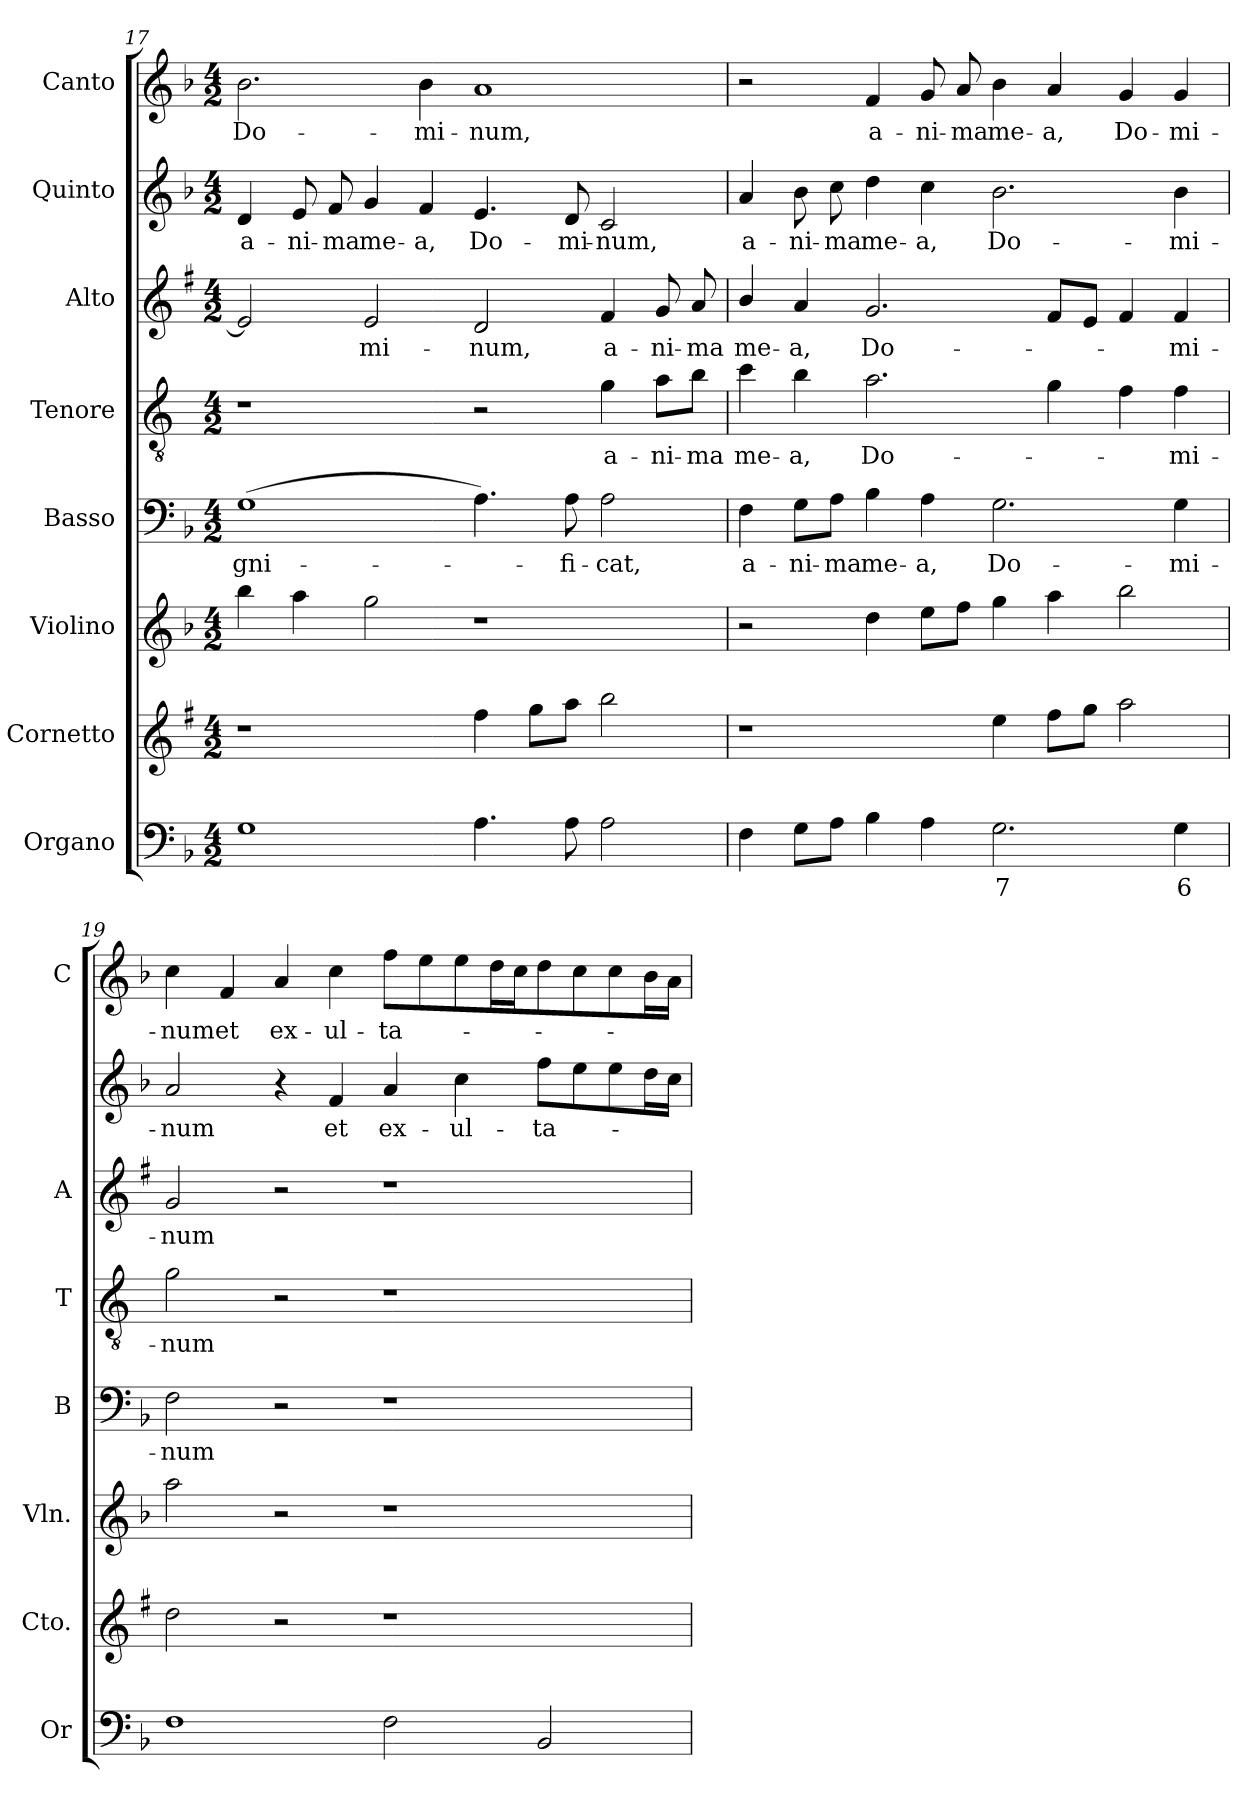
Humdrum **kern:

**kern	**text	**kern	**kern	**kern	**text	**kern	**text	**kern	**text	**kern	**text	**kern	**text
*part8	*part8	*part7	*part6	*part5	*part5	*part4	*part4	*part3	*part3	*part2	*part2	*part1	*part1
*staff8	*staff8	*staff7	*staff6	*staff5	*staff5	*staff4	*staff4	*staff3	*staff3	*staff2	*staff2	*staff1	*staff1
*I"Organo	*	*I"Cornetto	*I"Violino	*I"Basso	*	*I"Tenore	*	*I"Alto	*	*I"Quinto	*	*I"Canto	*
*I'Or	*	*I'Cto.	*I'Vln.	*I'B	*	*I'T	*	*I'A	*	*	*	*I'C	*
*clefF4	*	*clefG2	*clefG2	*clefF4	*	*clefGv2	*	*clefG2	*	*clefG2	*	*clefG2	*
*	*	*ITrd1c2	*	*	*	*ITrd4c7	*	*ITrd1c2	*	*	*	*	*
*k[b-]	*	*k[b-]	*k[b-]	*k[b-]	*	*k[b-]	*	*k[b-]	*	*k[b-]	*	*k[b-]	*
*F:	*	*F:	*F:	*F:	*	*F:	*	*F:	*	*F:	*	*F:	*
*M4/2	*	*M4/2	*M4/2	*M4/2	*	*M4/2	*	*M4/2	*	*M4/2	*	*M4/2	*
=17	=17	=17	=17	=17	=17	=17	=17	=17	=17	=17	=17	=17	=17
!	!	!	!	!	!LO:LY:b	!	!	!	!	!	!LO:LY:b	!	!LO:LY:b
1G	.	1r	4bb-\	(>1G	-gni-	1r	.	2d/]	.	4d/	a-	2.b-\	Do-
!	!	!	!	!	!	!	!	!	!	!	!LO:LY:b	!	!
.	.	.	4aa\	.	.	.	.	.	.	8e/	-ni-	.	.
!	!	!	!	!	!	!	!	!	!	!	!LO:LY:b	!	!
.	.	.	.	.	.	.	.	.	.	8f/	-ma	.	.
!	!	!	!	!	!	!	!	!	!LO:LY:b	!	!LO:LY:b	!	!
.	.	.	2gg\	.	.	.	.	2d/	-mi-	4g/	me-	.	.
!	!	!	!	!	!	!	!	!	!	!	!LO:LY:b	!	!LO:LY:b
.	.	.	.	.	.	.	.	.	.	4f/	-a,	4b-\	-mi-
!	!	!	!	!	!	!	!	!	!LO:LY:b	!	!LO:LY:b	!	!LO:LY:b
4.A\	.	4ee\	1r	4.A\)	.	2r	.	2c/	-num,	4.e/	Do-	1a	-num,
.	.	8ff\L	.	.	.	.	.	.	.	.	.	.	.
!	!	!	!	!	!LO:LY:b	!	!	!	!	!	!LO:LY:b	!	!
8A\	.	8gg\J	.	8A\	-fi-	.	.	.	.	8d/	-mi-	.	.
!	!	!	!	!	!LO:LY:b	!	!LO:LY:b	!	!LO:LY:b	!	!LO:LY:b	!	!
2A\	.	2aa\	.	2A\	-cat,	4c\	a-	4e/	a-	2c/	-num,	.	.
!	!	!	!	!	!	!	!LO:LY:b	!	!LO:LY:b	!	!	!	!
.	.	.	.	.	.	8d\L	-ni-	8f/	-ni-	.	.	.	.
!	!	!	!	!	!	!	!LO:LY:b	!	!LO:LY:b	!	!	!	!
.	.	.	.	.	.	8e\J	-ma	8g/	-ma	.	.	.	.
!!LO:LB:g=z
=18	=18	=18	=18	=18	=18	=18	=18	=18	=18	=18	=18	=18	=18
!	!	!	!	!	!LO:LY:b	!	!LO:LY:b	!	!LO:LY:b	!	!LO:LY:b	!	!
4F\	.	1r	2r	4F\	a-	4f\	me-	4a/	me-	4a/	a-	2r	.
!	!	!	!	!	!LO:LY:b	!	!LO:LY:b	!	!LO:LY:b	!	!LO:LY:b	!	!
8G\L	.	.	.	8G\L	-ni-	4e\	-a,	4g/	-a,	8b-\	-ni-	.	.
!	!	!	!	!	!LO:LY:b	!	!	!	!	!	!LO:LY:b	!	!
8A\J	.	.	.	8A\J	-ma	.	.	.	.	8cc\	-ma	.	.
!	!	!	!	!	!LO:LY:b	!	!LO:LY:b	!	!LO:LY:b	!	!LO:LY:b	!	!LO:LY:b
4B-\	.	.	4dd\	4B-\	me-	2.d\	Do-	2.f/	Do-	4dd\	me-	4f/	a-
!	!	!	!	!	!LO:LY:b	!	!	!	!	!	!LO:LY:b	!	!LO:LY:b
4A\	.	.	8ee\L	4A\	-a,	.	.	.	.	4cc\	-a,	8g/	-ni-
!	!	!	!	!	!	!	!	!	!	!	!	!	!LO:LY:b
.	.	.	8ff\J	.	.	.	.	.	.	.	.	8a/	-ma
!	!LO:LY:b	!	!	!	!LO:LY:b	!	!	!	!	!	!LO:LY:b	!	!LO:LY:b
2.G\	7	4dd\	4gg\	2.G\	Do-	.	.	.	.	2.b-\	Do-	4b-\	me-
!	!	!	!	!	!	!	!	!	!	!	!	!	!LO:LY:b
.	.	8ee\L	4aa\	.	.	4c\	.	8e/L	.	.	.	4a/	-a,
.	.	8ff\J	.	.	.	.	.	8d/J	.	.	.	.	.
!	!	!	!	!	!	!	!	!	!	!	!	!	!LO:LY:b
.	.	2gg\	2bb-\	.	.	4B-\	.	4e/	.	.	.	4g/	Do-
!	!LO:LY:b	!	!	!	!LO:LY:b	!	!LO:LY:b	!	!LO:LY:b	!	!LO:LY:b	!	!LO:LY:b
4G\	6	.	.	4G\	-mi-	4B-\	-mi-	4e/	-mi-	4b-\	-mi-	4g/	-mi-
=19	=19	=19	=19	=19	=19	=19	=19	=19	=19	=19	=19	=19	=19
!	!	!	!	!	!LO:LY:b	!	!LO:LY:b	!	!LO:LY:b	!	!LO:LY:b	!	!LO:LY:b
1F	.	2cc\	2aa\	2F\	-num	2c\	-num	2f/	-num	2a/	-num	4cc\	-num
!	!	!	!	!	!	!	!	!	!	!	!	!	!LO:LY:b
.	.	.	.	.	.	.	.	.	.	.	.	4f/	et
!	!	!	!	!	!	!	!	!	!	!	!	!	!LO:LY:b
.	.	2r	2r	2r	.	2r	.	2r	.	4r	.	4a/	ex-
!	!	!	!	!	!	!	!	!	!	!	!LO:LY:b	!	!LO:LY:b
.	.	.	.	.	.	.	.	.	.	4f/	et	4cc\	-ul-
!	!	!	!	!	!	!	!	!	!	!	!LO:LY:b	!	!LO:LY:b
2F\	.	1r	1r	1r	.	1r	.	1r	.	4a/	ex-	8ff\L	-ta-
.	.	.	.	.	.	.	.	.	.	.	.	8ee\	.
!	!	!	!	!	!	!	!	!	!	!	!LO:LY:b	!	!
.	.	.	.	.	.	.	.	.	.	4cc\	-ul-	8ee\	.
.	.	.	.	.	.	.	.	.	.	.	.	16dd\L	.
.	.	.	.	.	.	.	.	.	.	.	.	16cc\J	.
!	!	!	!	!	!	!	!	!	!	!	!LO:LY:b	!	!
2BB-/	.	.	.	.	.	.	.	.	.	8ff\L	-ta-	8dd\	.
.	.	.	.	.	.	.	.	.	.	8ee\	.	8cc\	.
.	.	.	.	.	.	.	.	.	.	8ee\	.	8cc\	.
.	.	.	.	.	.	.	.	.	.	16dd\L	.	16b-\L	.
.	.	.	.	.	.	.	.	.	.	16cc\JJ	.	16a\JJ	.
=	=	=	=	=	=	=	=	=	=	=	=	=	=
*-	*-	*-	*-	*-	*-	*-	*-	*-	*-	*-	*-	*-	*-
